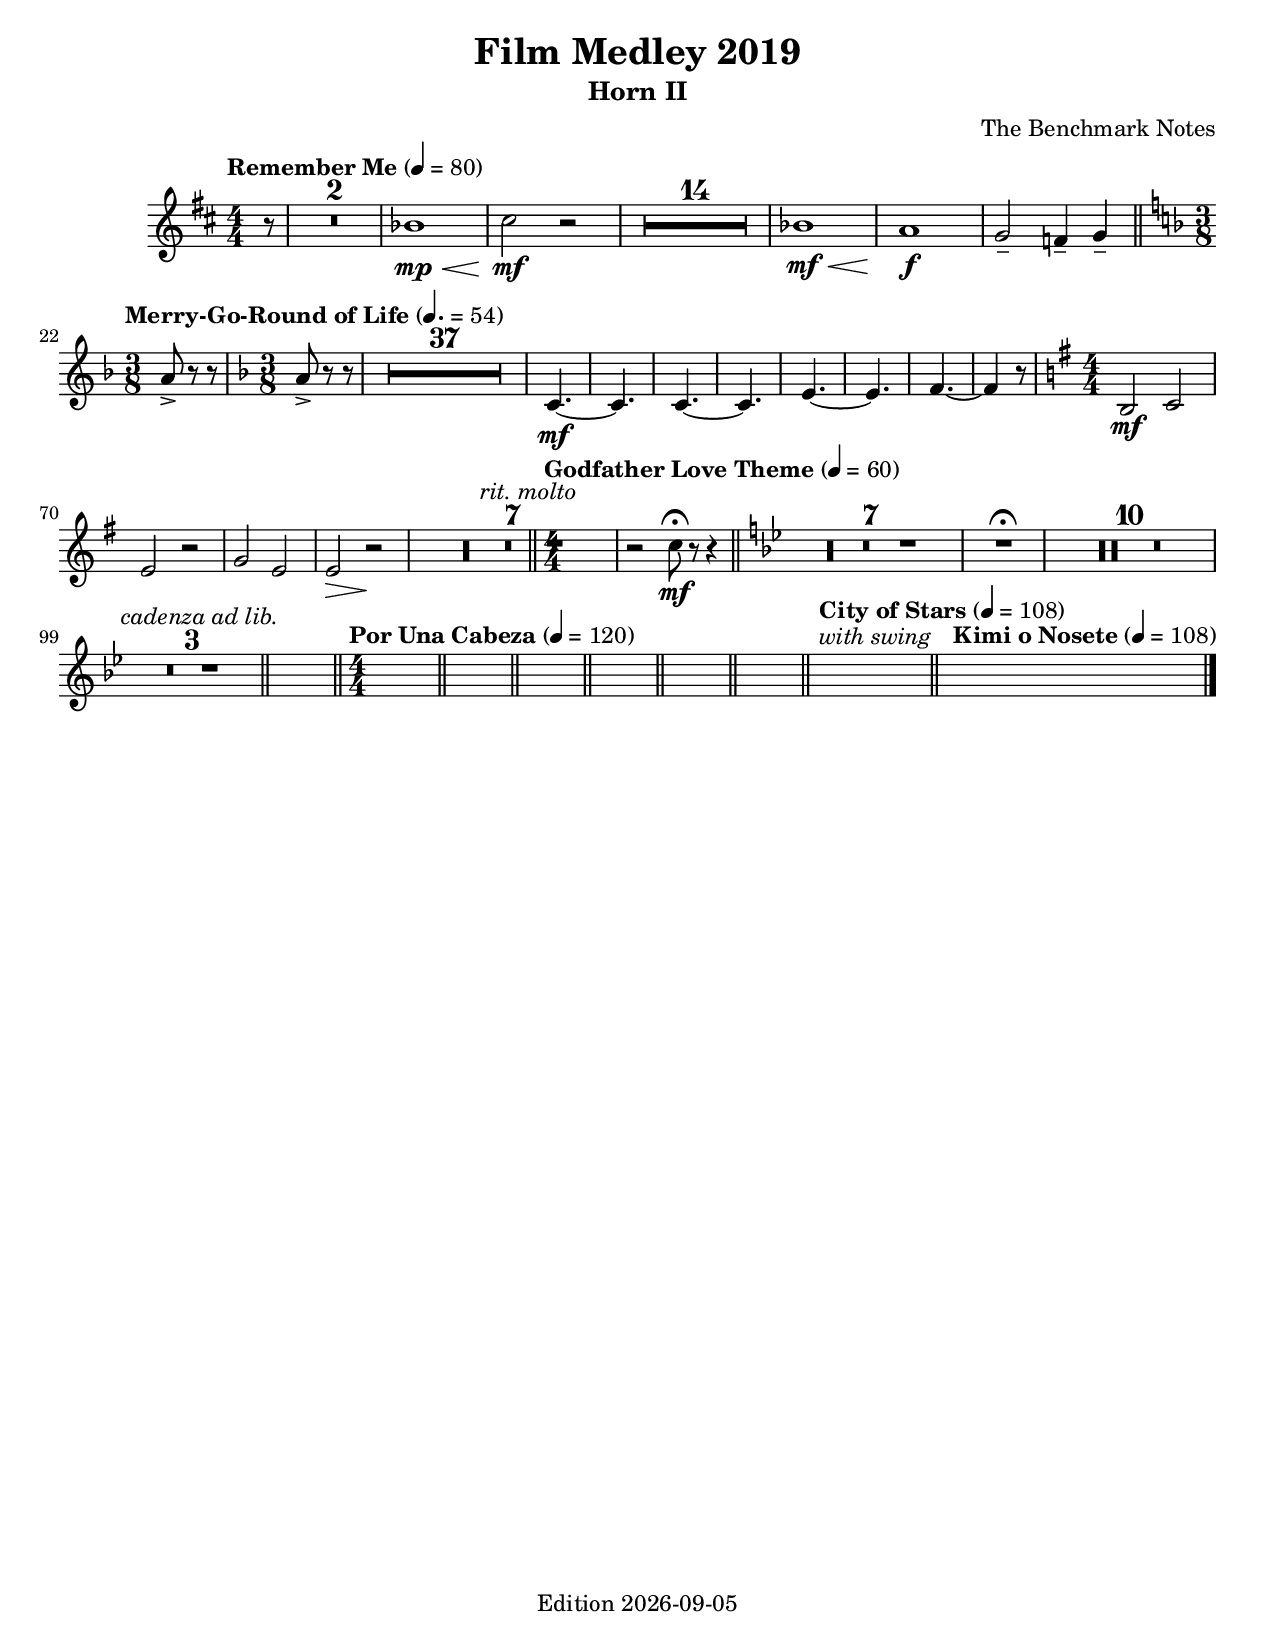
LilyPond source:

\version "2.18.2"
\include "header.ly"
\include "Tempo.ly"
\include "RememberMeNotes.ly"
\include "MerryGoRoundNotes.ly"
\include "GodfatherNotes.ly"

#(set-default-paper-size "letter")

\header {
  instrument = "Horn II"
}

\score {
  \new Staff {
    \clef treble
    \numericTimeSignature
    \compressFullBarRests
    \accidentalStyle modern-cautionary
    <<
      \transpose f c' \removeWithTag #'single {
        \RememberMeHornTwo
        \MerryGoRoundHornTwo
        \GodfatherHornTwo
      }
      \Tempo
    >>
  }
}